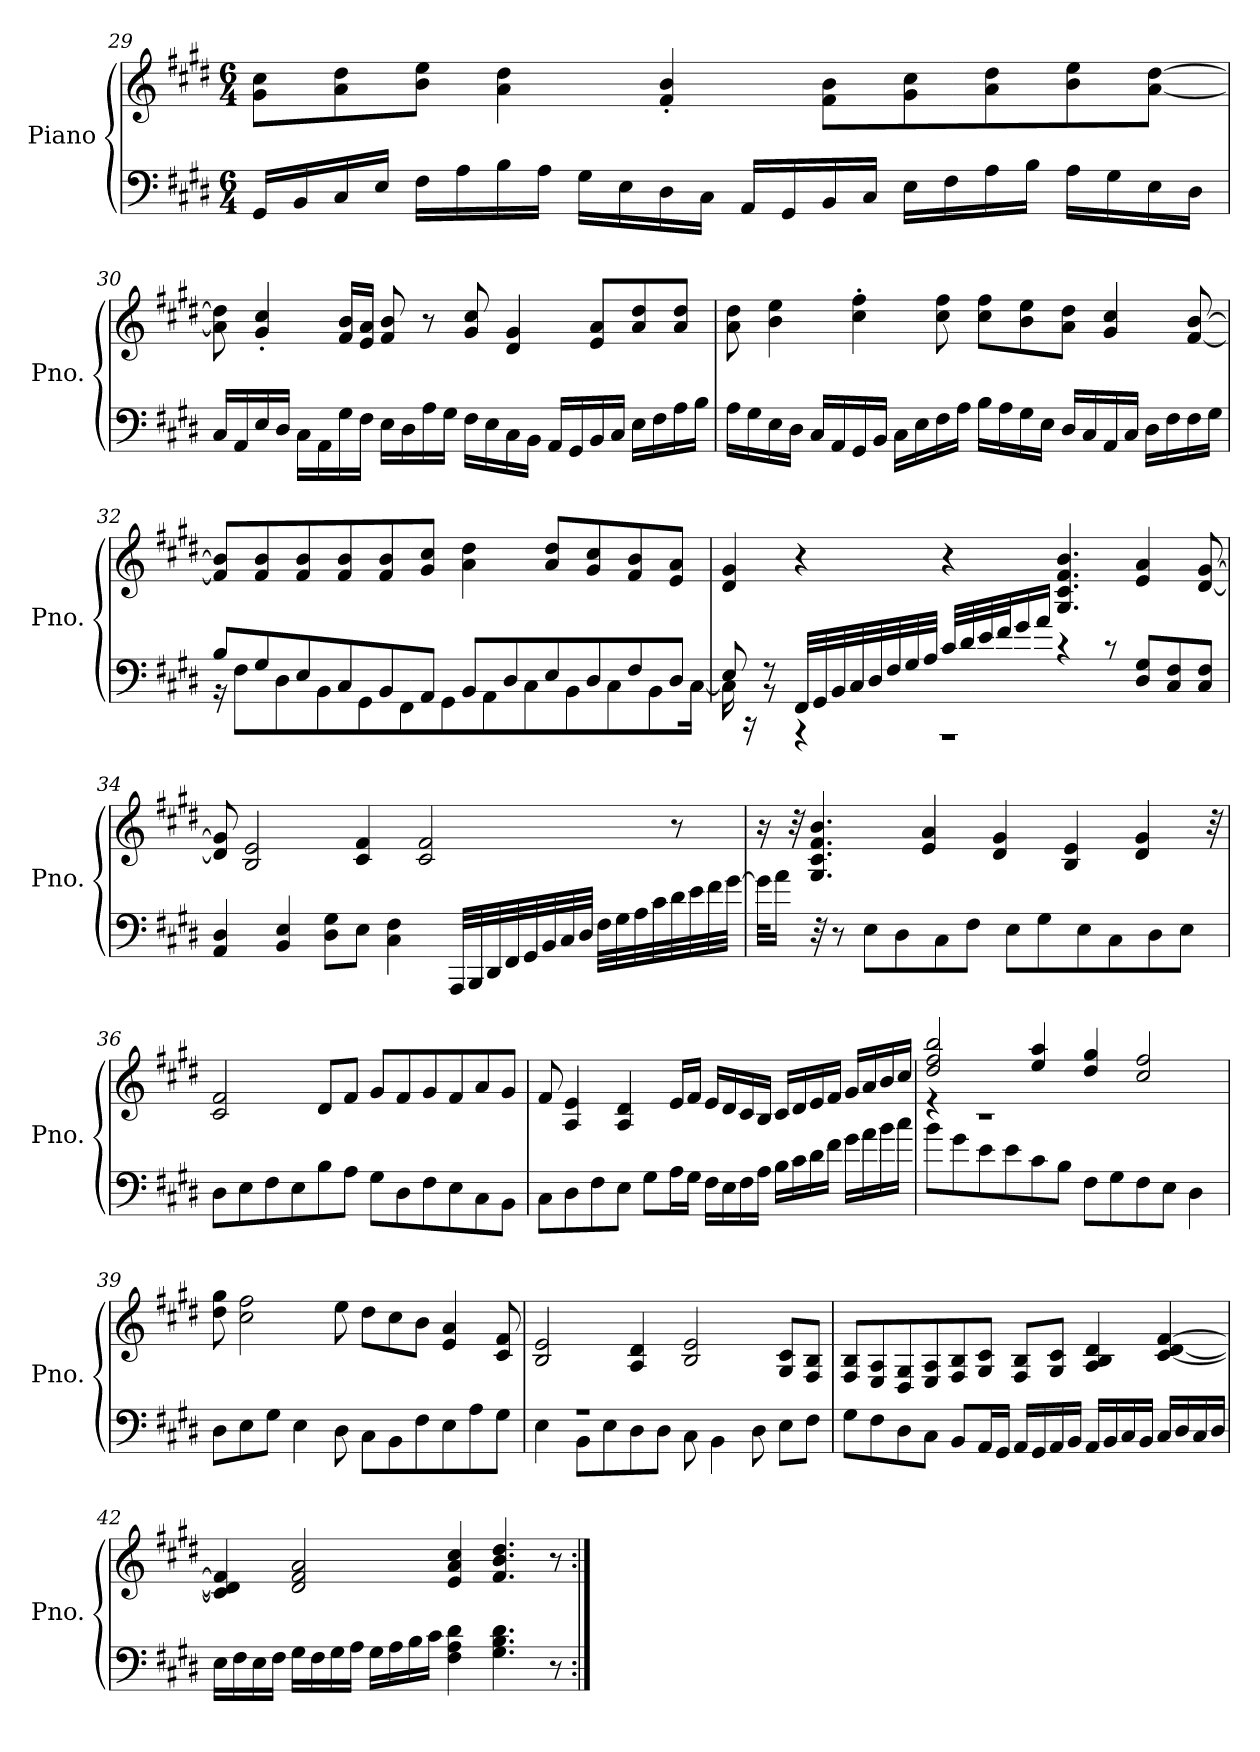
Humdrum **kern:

**kern	**kern
*part1	*part1
*staff2	*staff1
*I"Piano	*
*I'Pno.	*
!!LO:LB:g=z
*clefF4	*clefG2
*k[f#c#g#d#]	*k[f#c#g#d#]
*M6/4	*M6/4
=29	=29
16GG#/LL	8g#\ 8cc#\L
16BB/	.
16C#/	8a\ 8dd#\
16E/JJ	.
16F#\LL	8b\ 8ee\J
16A\	.
16B\	4a\ 4dd#\
16A\JJ	.
16G#\LL	.
16E\	.
16D#\	4f#/' 4b/'
16C#\JJ	.
16AA/LL	.
16GG#/	.
16BB/	8f#\ 8b\L
16C#/JJ	.
16E\LL	8g#\ 8cc#\
16F#\	.
16A\	8a\ 8dd#\
16B\JJ	.
16A\LL	8b\ 8ee\
16G#\	.
16E\	[8a\ [8dd#\J
16D#\JJ	.
!!LO:LB:g=z
=30	=30
16C#/LL	8a\] 8dd#\]
16AA/	.
16E/	4g#/' 4cc#/'
16D#/JJ	.
16C#\LL	.
16AA\	.
16G#\	16f#/ 16b/LL
16F#\JJ	16e/ 16a/JJ
16E\LL	8f#/ 8b/
16D#\	.
16A\	8r
16G#\JJ	.
16F#\LL	8g#/ 8cc#/
16E\	.
16C#\	4d#/ 4g#/
16BB\JJ	.
16AA/LL	.
16GG#/	.
16BB/	8e/ 8a/L
16C#/JJ	.
16E\LL	8a/ 8dd#/
16F#\	.
16A\	8a/ 8dd#/J
16B\JJ	.
!!LO:LB:g=z
=31	=31
16A\LL	8a\ 8dd#\
16G#\	.
16E\	4b\ 4ee\
16D#\JJ	.
16C#/LL	.
16AA/	.
16GG#/	4cc#\' 4ff#\'
16BB/JJ	.
16C#\LL	.
16E\	.
16F#\	8cc#\ 8ff#\
16A\JJ	.
16B\LL	8cc#\ 8ff#\L
16A\	.
16G#\	8b\ 8ee\
16E\JJ	.
16D#/LL	8a\ 8dd#\J
16C#/	.
16AA/	4g#/ 4cc#/
16C#/JJ	.
16D#\LL	.
16F#\	.
16F#\	[8f#/ [8b/
16G#\JJ	.
=32	=32
*^	*
8B/L	16rBB	8f#/] 8b/]L
.	8F#\L	.
8G#/	.	8f#/ 8b/
.	8D#\	.
8E/	.	8f#/ 8b/
.	8BB\	.
8C#/	.	8f#/ 8b/
.	8GG#\	.
8BB/	.	8f#/ 8b/
.	8FF#\	.
8AA/J	.	8g#/ 8cc#/J
.	8GG#\	.
8BB/L	.	4a\ 4dd#\
.	8AA\	.
8D#/	.	.
.	8C#\	.
8E/	.	8a/ 8dd#/L
.	8BB\	.
8D#/	.	8g#/ 8cc#/
.	8C#\	.
8F#/	.	8f#/ 8b/
.	8BB\	.
8D#/J	.	8e/ 8a/J
.	[16C#\Jk	.
!!LO:LB:g=z
=33	=33	=33
8E/	16C#\]	4d#/ 4g#/
.	16rCC	.
8r	8r	.
32FF#/LLL	4rAAA	4r
32GG#/	.	.
32BB/	.	.
32C#/	.	.
32D#/	.	.
32F#/	.	.
32G#/	.	.
32A/JJJ	.	.
32c#/LLL	1rAAA	4r
32d#/	.	.
32e/	.	.
32f#/J	.	.
16g#/	.	.
16a/JJ	.	.
4r	.	4.G#/ 4.c#/ 4.f#/ 4.b/
8r	.	.
8D#/ 8G#/L	.	4e/ 4a/
8C#/ 8F#/	.	.
8C#/ 8F#/J	.	[8d#/ [8g#/
*v	*v	*
!!LO:PB:g=z
=34	=34
4AA/ 4D#/	8d#/] 8g#/]
.	2B/ 2e/
4BB/ 4E/	.
8D#\ 8G#\L	.
8E\J	4c#/ 4f#/
4C#\ 4F#\	.
.	2c#/ 2f#/
32AAA/LLL	.
32BBB/	.
32DD#/	.
32FF#/	.
32GG#/	.
32BB/	.
32C#/	.
32D#/JJJ	.
32F#\LLL	.
32G#\	.
32A\	.
32c#\	.
32d#\	8r
32e\	.
32f#\	.
[32g#\JJJ	.
=35	=35
32g#\KLL]	16r
16a\JJ	.
.	32r
32r	4.G#/ 4.c#/ 4.f#/ 4.b/
8r	.
8E\L	.
8D#\	.
.	4e/ 4a/
8C#\	.
8F#\J	.
.	4d#/ 4g#/
8E\L	.
8G#\	.
.	4B/ 4e/
8E\	.
8C#\	.
.	4d#/ 4g#/
8D#\	.
8E\J	.
.	32r
!!LO:LB:g=z
=36	=36
8D#\L	2c#/ 2f#/
8E\	.
8F#\	.
8E\	.
8B\	8d#/L
8A\J	8f#/J
8G#\L	8g#/L
8D#\	8f#/
8F#\	8g#/
8E\	8f#/
8C#\	8a/
8BB\J	8g#/J
=37	=37
8C#\L	8f#/
8D#\	4A/ 4e/
8F#\	.
8E\J	4A/ 4d#/
8G#\L	.
16A\L	16e/LL
16G#\JJ	16f#/JJ
16F#\LL	16e/LL
16E\	16d#/
16F#\	16c#/
16A\JJ	16B/JJ
16B\LL	16c#/LL
16c#\	16d#/
16d#\	16e/
16f#\JJ	16f#/JJ
16g#\LL	16g#/LL
16a\	16a/
16b\	16b/
16cc#\JJ	16cc#/JJ
!!LO:LB:g=z
=38	=38
*	*^
8b\L	2dd#/ 2ff#/ 2bb/	4re
8g#\	.	.
8e\	.	1rc
8e\	.	.
8c#\	4ee/ 4aa/	.
8B\J	.	.
8F#\L	4dd#/ 4gg#/	.
8G#\	.	.
8F#\	2cc#/ 2ff#/	.
8E\J	.	.
4D#\	.	4ryy
*	*v	*v
=39	=39
8D#\L	8dd#\ 8gg#\
8E\	2cc#\ 2ff#\
8G#\J	.
4E\	.
8D#\	8ee\
8C#\L	8dd#\L
8BB\	8cc#\
8F#\	8b\J
8E\	4e/ 4a/
8A\	.
8G#\J	8c#/ 8f#/
=40	=40
*^	*
4E\	4ryy	2B/ 2e/
1r	8BB\L	.
.	8E\	.
.	8D#\	4A/ 4d#/
.	8D#\J	.
.	8C#\	2B/ 2e/
.	4BB\	.
.	8D#\	.
8E\L	4ryy	8G#/ 8c#/L
8F#\J	.	8F#/ 8B/J
*v	*v	*
!!LO:LB:g=z
=41	=41
8G#\L	8F#/ 8B/L
8F#\	8E/ 8A/
8D#\	8D#/ 8G#/
8C#\J	8E/ 8A/
8BB/L	8F#/ 8B/
16AA/L	8G#/ 8c#/J
16GG#/JJ	.
16AA/LL	8F#/ 8B/L
16GG#/	.
16AA/	8G#/ 8c#/J
16BB/JJ	.
16AA/LL	4A/ 4B/ 4d#/
16BB/	.
16C#/	.
16BB/JJ	.
16C#/LL	[4c#/ [4d#/ [4f#/
16D#/	.
16C#/	.
16D#/JJ	.
=42	=42
16E\LL	4c#/] 4d#/] 4f#/]
16F#\	.
16E\	.
16F#\JJ	.
16G#\LL	2d#/ 2f#/ 2a/
16F#\	.
16G#\	.
16A\JJ	.
16G#\LL	.
16A\	.
16B\	.
16c#\JJ	.
4F#\ 4A\ 4d#\	4e/ 4a/ 4cc#/
4.G#\ 4.B\ 4.d#\	4.f#/ 4.b/ 4.dd#/
8r	8r
=:|!	=:|!
*-	*-
